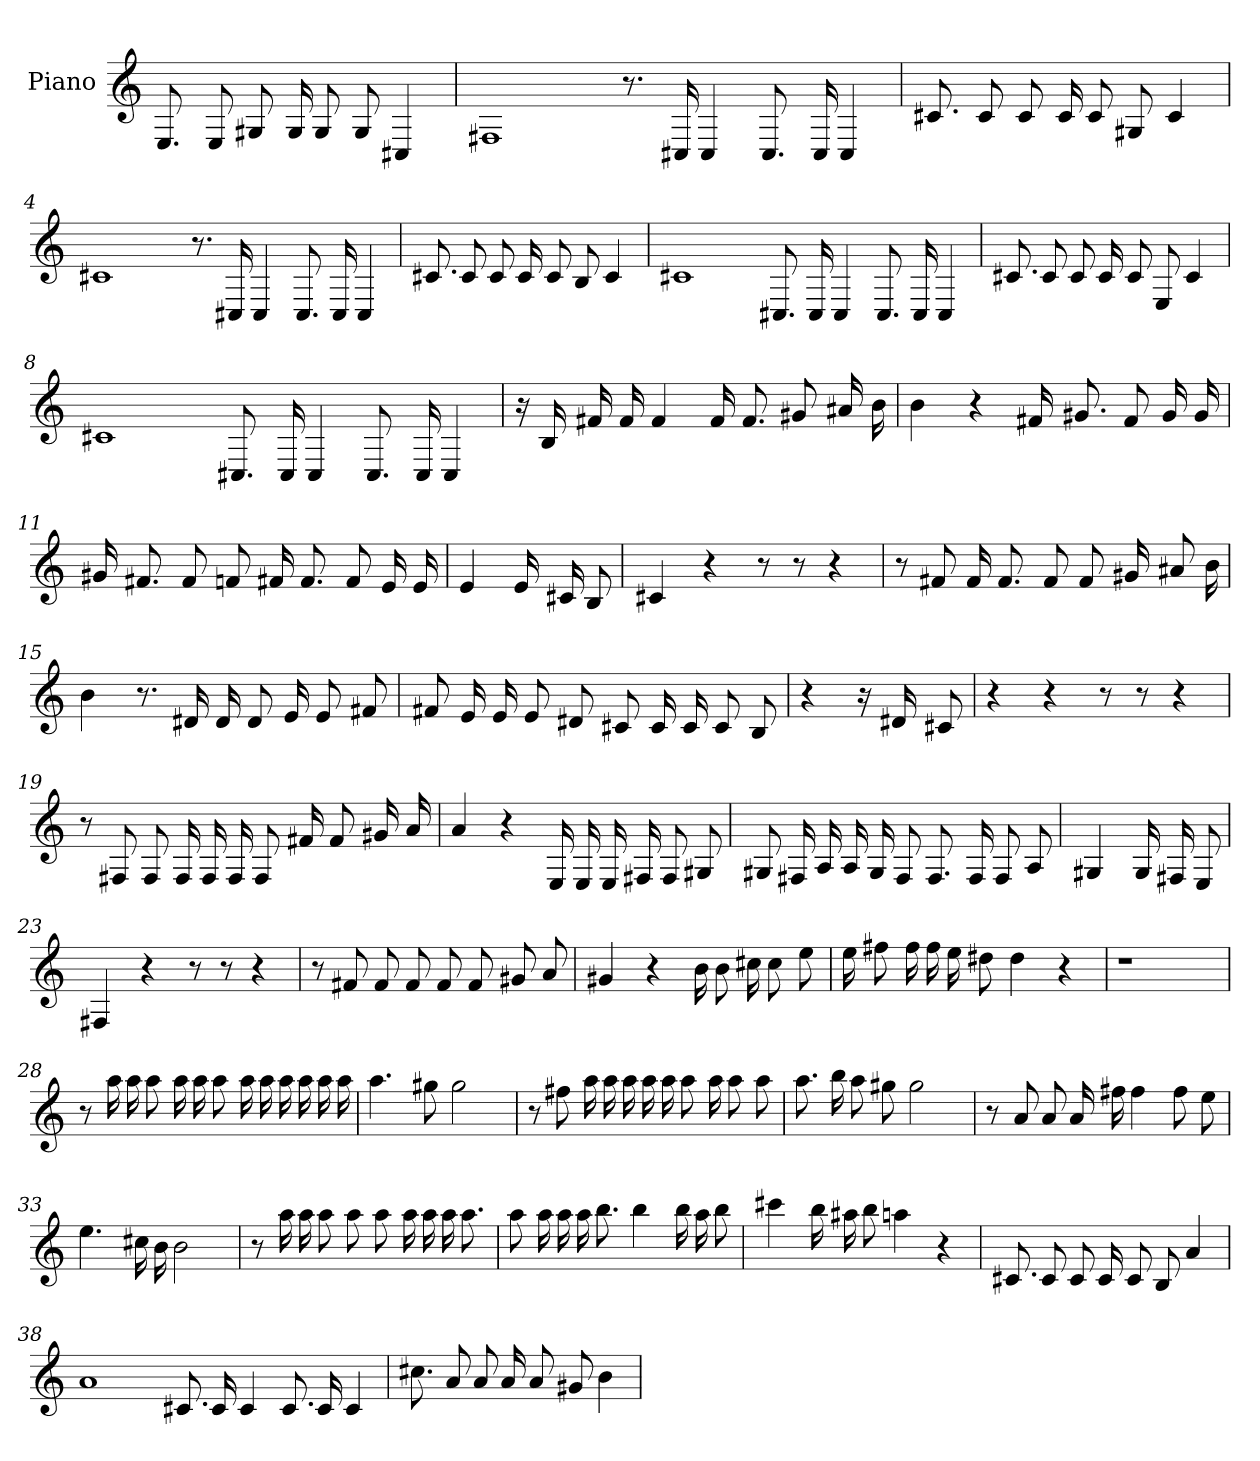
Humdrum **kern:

**kern
*part1
*staff1
*I"Piano
*I'Pno.
=1
8.E
8E
8G#
16G#
8G#
8G#
4C#
=2
1F#
8.r
16C#
4C#
8.C#
16C#
4C#
=3
8.c#
8c#
8c#
16c#
8c#
8G#
4c#
=4
1c#
8.r
16C#
4C#
8.C#
16C#
4C#
=5
8.c#
8c#
8c#
16c#
8c#
8B
4c#
=6
1c#
8.C#
16C#
4C#
8.C#
16C#
4C#
=7
8.c#
8c#
8c#
16c#
8c#
8E
4c#
=8
1c#
8.C#
16C#
4C#
8.C#
16C#
4C#
=9
16r
16B
16f#
16f#
4f#
16f#
8.f#
8g#
16a#
16b
=10
4b
4r
16f#
8.g#
8f#
16g#
16g#
=11
16g#
8.f#
8f#
8f
16f#
8.f#
8f#
16e
16e
=12
4e
16e
16c#
8B
=13
4c#
4r
8r
8r
4r
=14
8r
8f#
16f#
8.f#
8f#
8f#
16g#
8a#
16b
=15
4b
8.r
16d#
16d#
8d#
16e
8e
8f#
=16
8f#
16e
16e
8e
8d#
8c#
16c#
16c#
8c#
8B
=17
4r
16r
16d#
8c#
=18
4r
4r
8r
8r
4r
=19
8r
8F#
8F#
16F#
16F#
16F#
8F#
16f#
8f#
16g#
16a
=20
4a
4r
16E
16E
16E
16F#
8F#
8G#
=21
8G#
16F#
16A
16A
16G#
8F#
8.F#
16F#
8F#
8A
=22
4G#
16G#
16F#
8E
=23
4F#
4r
8r
8r
4r
=24
8r
8f#
8f#
8f#
8f#
8f#
8g#
8a
=25
4g#
4r
16b
8b
16cc#
8cc#
8ee
=26
16ee
8ff#
16ff#
16ff#
16ee
8dd#
4dd#
4r
=27
1r
=28
8r
16aa
16aa
8aa
16aa
16aa
8aa
16aa
16aa
16aa
16aa
16aa
16aa
=29
4.aa
8gg#
2gg#
=30
8r
8ff#
16aa
16aa
16aa
16aa
16aa
8aa
16aa
8aa
8aa
=31
8.aa
16bb
8aa
8gg#
2gg#
=32
8r
8a
8a
16a
16ff#
4ff#
8ff#
8ee
=33
4.ee
16cc#
16b
2b
=34
8r
16aa
16aa
8aa
8aa
8aa
16aa
16aa
16aa
8.aa
=35
8aa
16aa
16aa
16aa
8.bb
4bb
16bb
16aa
8bb
=36
4ccc#
16bb
16aa#
8bb
4aa
4r
=37
8.c#
8c#
8c#
16c#
8c#
8B
4a
=38
1a
8.c#
16c#
4c#
8.c#
16c#
4c#
=39
8.cc#
8a
8a
16a
8a
8g#
4b
=
*-
